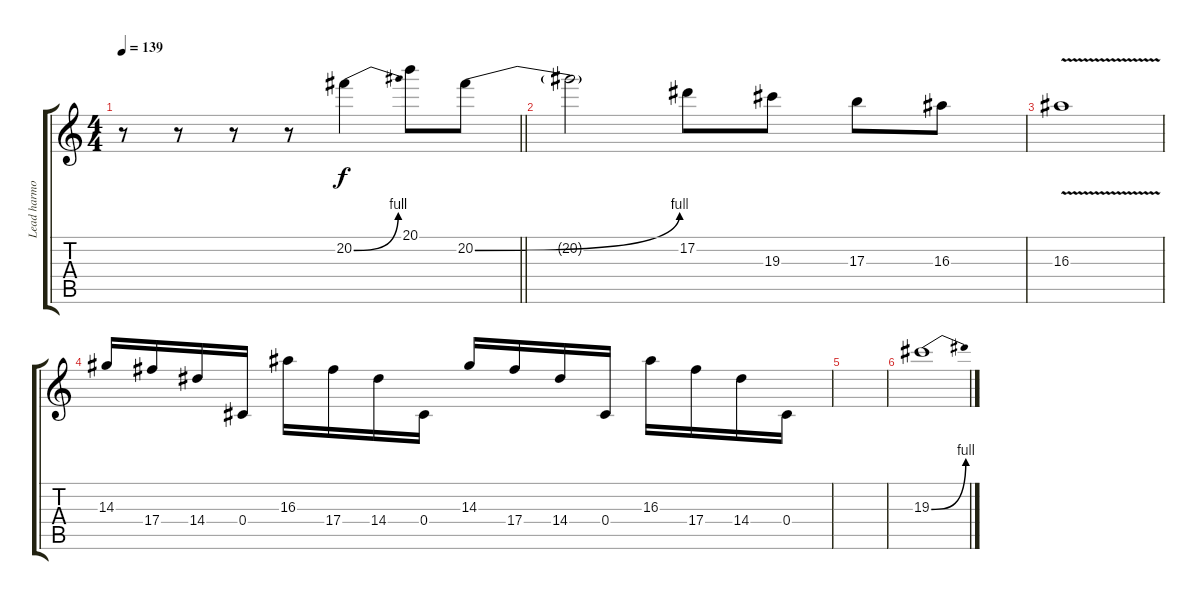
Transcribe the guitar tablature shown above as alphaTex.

\track ("Lead harmony" "Lead harmo") {instrument overdrivenguitar}
\staff {score tabs}
\tuning (Eb4 Bb3 Gb3 Db3 Ab2 Eb2) {hide}
\ts (4 4)
\tempo 139
\clef g2
\barLineRight lightlight
\ks c
r.8{dy f} r.8 r.8 r.8 20.2{be (bend 0 0 60 4)}.4 20.1.8 20.2{be (bend 0 0 60 4)}.8 |
20.2{t}.2 17.2.8 19.3.8 17.3.8 16.3.8 |
16.3{v}.1 |
14.3.16 17.4.16 14.4.16 0.4.16 16.3.16 17.4.16 14.4.16 0.4.16 14.3.16 17.4.16 14.4.16 0.4.16 16.3.16 17.4.16 14.4.16 0.4.16 |
|
19.3{be (bend 0 0 60 4)}.1
